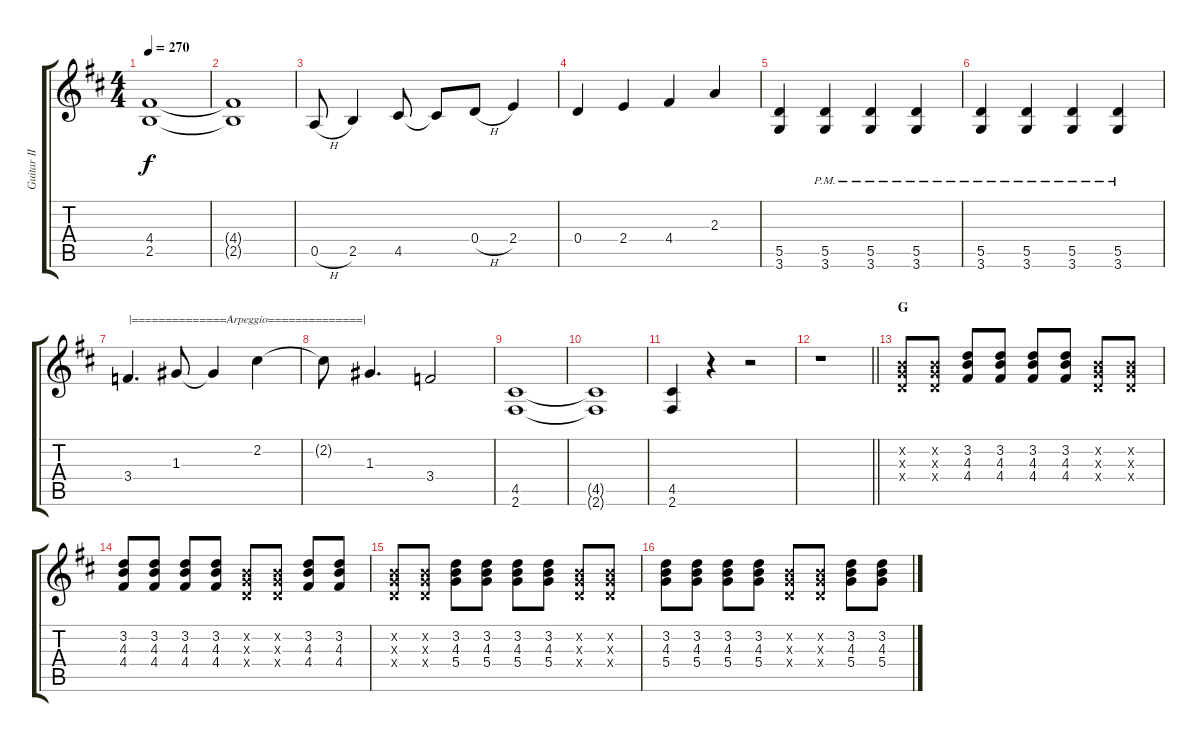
\track ("Guitar II" "Guitar II") {instrument overdrivenguitar}
\staff {score tabs}
\tuning (E4 B3 G3 D3 A2 E2) {hide}
\ts (4 4)
\tempo 270
\clef g2
\ks d
(4.4 2.5).1{dy f} |
(4.4{t} 2.5{t}).1 |
0.5{h}.8 2.5.4 4.5.8 4.5{t}.8 0.4{h}.8 2.4.4 |
0.4.4 2.4.4 4.4.4 2.3.4 |
(5.5 3.6).4 (5.5{pm} 3.6{pm}).4 (5.5{pm} 3.6{pm}).4 (5.5{pm} 3.6{pm}).4 |
(5.5{pm} 3.6{pm}).4 (5.5{pm} 3.6{pm}).4 (5.5{pm} 3.6{pm}).4 (5.5{pm} 3.6{pm}).4 |
3.4.4{d txt "|==============Arpeggio==============|"} 1.3.8 1.3{t}.4 2.2.4 |
2.2{t}.8 1.3.4{d} 3.4.2 |
(4.5 2.6).1 |
(4.5{t} 2.6{t}).1 |
(4.5 2.6).4 r.4 r.2 |
\barLineRight lightlight
r.1 |
\section ("" "G")
(0.2{x} 0.3{x} 0.4{x}).8 (0.2{x} 0.3{x} 0.4{x}).8 (3.2 4.3 4.4).8 (3.2 4.3 4.4).8 (3.2 4.3 4.4).8 (3.2 4.3 4.4).8 (0.2{x} 0.3{x} 0.4{x}).8 (0.2{x} 0.3{x} 0.4{x}).8 |
(3.2 4.3 4.4).8 (3.2 4.3 4.4).8 (3.2 4.3 4.4).8 (3.2 4.3 4.4).8 (0.2{x} 0.3{x} 0.4{x}).8 (0.2{x} 0.3{x} 0.4{x}).8 (3.2 4.3 4.4).8 (3.2 4.3 4.4).8 |
(0.2{x} 0.3{x} 0.4{x}).8 (0.2{x} 0.3{x} 0.4{x}).8 (3.2 4.3 5.4).8 (3.2 4.3 5.4).8 (3.2 4.3 5.4).8 (3.2 4.3 5.4).8 (0.2{x} 0.3{x} 0.4{x}).8 (0.2{x} 0.3{x} 0.4{x}).8 |
(3.2 4.3 5.4).8 (3.2 4.3 5.4).8 (3.2 4.3 5.4).8 (3.2 4.3 5.4).8 (0.2{x} 0.3{x} 0.4{x}).8 (0.2{x} 0.3{x} 0.4{x}).8 (3.2 4.3 5.4).8 (3.2 4.3 5.4).8
